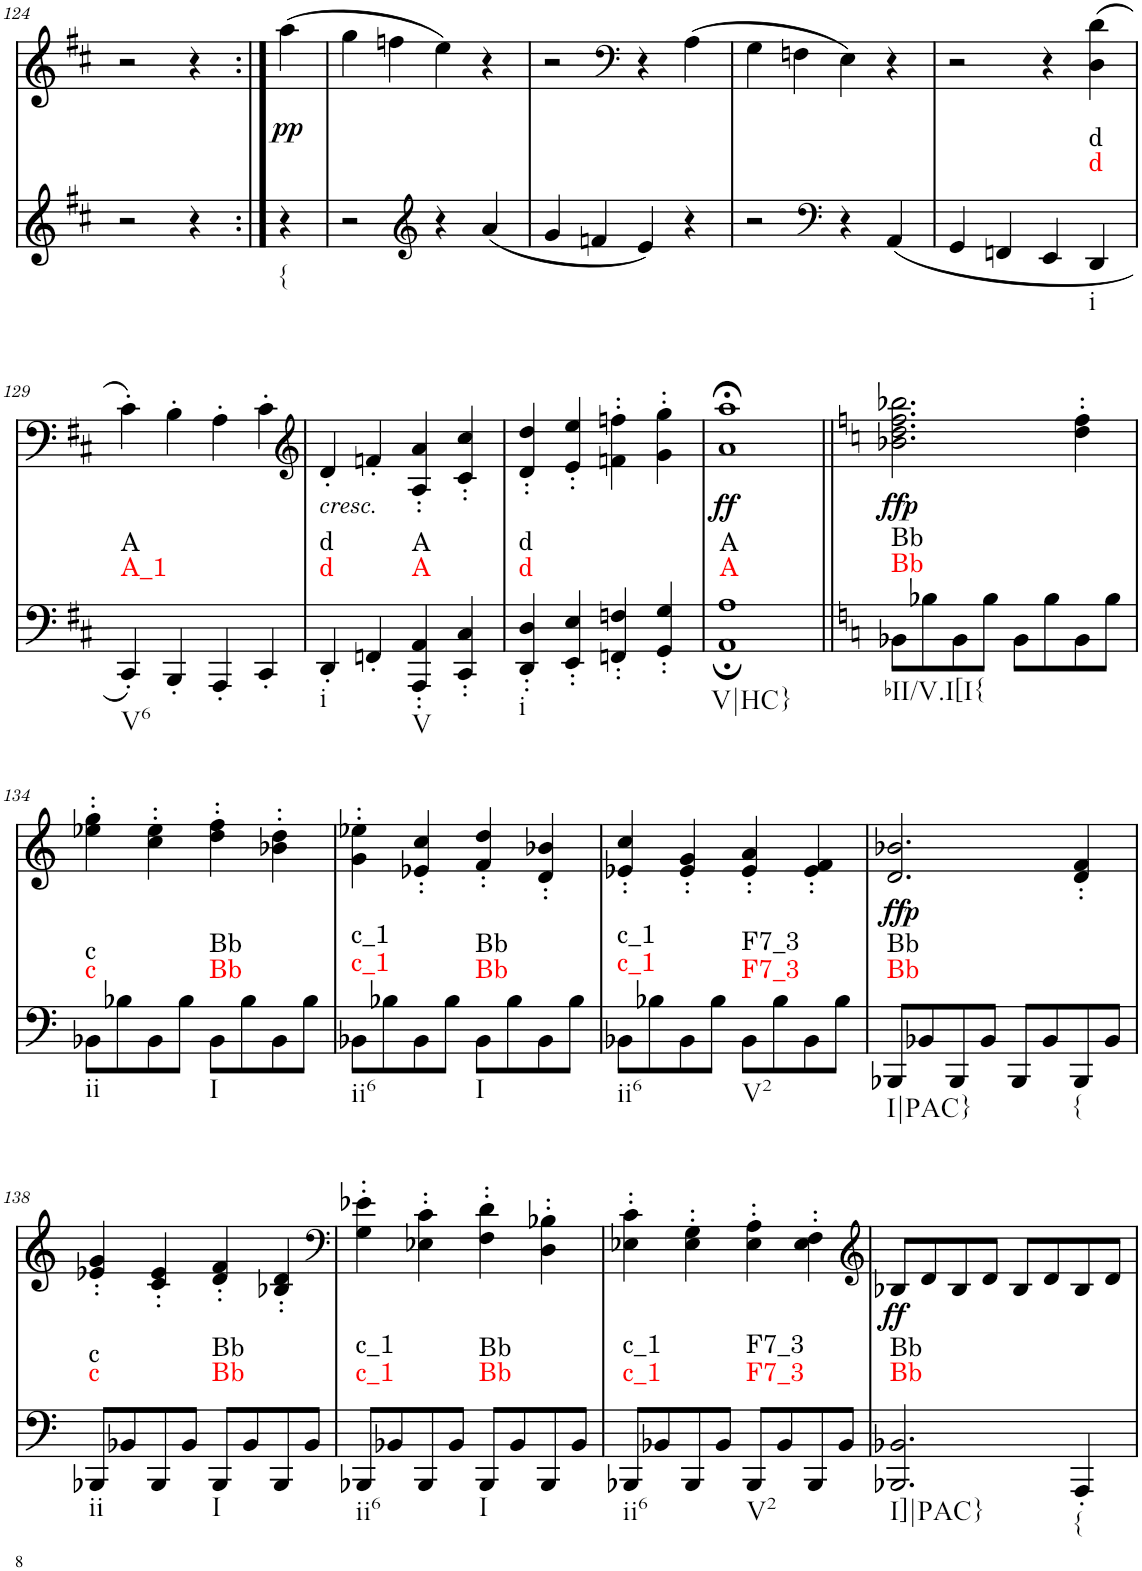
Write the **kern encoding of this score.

**kern	**harte	**kern	**text	**dynam
*part2	*part2	*part1	*part1	*part1
*staff2	*	*staff1	*staff1	*staff1
*I"piano	*	*I"piano	*	*
*I'Pno	*	*I'Pno	*	*
!!LO:PB:g=z
*clefG2	*	*clefG2	*	*
*k[f#c#]	*	*k[f#c#]	*	*
*D:	*	*D:	*	*
*M4/4	*	*M4/4	*	*
=124	=124	=124	=124	=124
2r	.	2r	.	.
4r	.	4r	.	.
=124X1:|!	=124X1:|!	=124X1:|!	=124X1:|!	=124X1:|!
!	!LO:H:kt={	!	!LO:LY:b	!LO:DY:b
4r	N	(4aa\	pp	pp
=125	=125	=125	=125	=125
2r	.	4gg\	.	.
.	.	4ffn\	.	.
*clefG2	*	*	*	*
!	!	!	!LO:LY:b	!
4r	.	4ee\)	pp	.
(4a/	.	4r	.	.
=126	=126	=126	=126	=126
4g/	.	2r	.	.
4fn/	.	.	.	.
*	*	*clefF4	*	*
4e/)	.	4r	.	.
4r	.	(4A\	.	.
=127	=127	=127	=127	=127
2r	.	4G\	.	.
.	.	4Fn\	.	.
*clefF4	*	*	*	*
4r	.	4E\)	.	.
(4AA/	.	4r	.	.
=128	=128	=128	=128	=128
4GG/	.	2r	.	.
4FFn/	.	.	.	.
4EE/	.	4r	.	.
!	!LO:H:n=1:kt=d	!	!	!
!	!LO:H:n=2:kt=d	!	!	!
4DD/	N N	(4D\ 4d\	.	.
!!LO:LB:g=z
=129	=129	=129	=129	=129
!	!LO:H:n=1:kt=A_1	!	!	!
!	!LO:H:n=2:kt=A	!	!	!
4CC#'/)	N N	4c#'\)	.	.
4BBB'/	.	4B'\	.	.
4AAA'/	.	4A'\	.	.
!	!	!	!LO:LY:b	!
4CC#'/	.	4c#'\	<	.
=130	=130	=130	=130	=130
*	*	*clefG2	*	*
!	!LO:H:n=1:kt=d	!LO:TX:b:i:t=cresc.	!	!
!	!LO:H:n=2:kt=d	!	!	!
4DD'/	N N	4d'/	.	.
4FFn'/	.	4fn'/	.	.
!	!LO:H:n=1:kt=A	!	!	!
!	!LO:H:n=2:kt=A	!	!	!
4AAA/' 4AA/'	N N	4A/' 4a/'	.	.
4CC#/' 4C#/'	.	4c#/' 4cc#/'	.	.
=131	=131	=131	=131	=131
!	!LO:H:n=1:kt=d	!	!	!
!	!LO:H:n=2:kt=d	!	!	!
4DD/' 4D/'	N N	4d/' 4dd/'	.	.
4EE/' 4E/'	.	4e/' 4ee/'	.	.
4FFn/' 4Fn/'	.	4fn\' 4ffn\'	.	.
4GG/' 4G/'	.	4g\' 4gg\'	.	.
=132	=132	=132	=132	=132
!	!LO:H:n=1:kt=A	!	!LO:LY:b	!LO:DY:b
!	!LO:H:n=2:kt=A	!	!	!
1AA; 1A;	N N	1a;< 1aa;<	ff	ff
=133||	=133||	=133||	=133||	=133||
*k[]	*	*k[]	*	*
!	!	!	!LO:LY:b	!LO:DY:b
!	!LO:H:n=1:kt=Bb	!	!	!LO:DY:n=1:b
!	!LO:H:n=2:kt=Bb	!	!	!
8BB-X\L	N N	2.b-X\ 2.dd\ 2.ff\ 2.bb-X\	ffp	ff p
8B-X\	.	.	.	.
8BB-\	.	.	.	.
8B-\J	.	.	.	.
8BB-\L	.	.	.	.
8B-\	.	.	.	.
8BB-\	.	4dd\' 4ff\'	.	.
8B-\J	.	.	.	.
!!LO:LB:g=z
=134	=134	=134	=134	=134
!	!LO:H:n=1:kt=c	!	!	!
!	!LO:H:n=2:kt=c	!	!	!
8BB-X\L	N N	4ee-X\' 4gg\'	.	.
8B-X\	.	.	.	.
8BB-\	.	4cc\' 4ee-\'	.	.
8B-\J	.	.	.	.
!	!LO:H:n=1:kt=Bb	!	!	!
!	!LO:H:n=2:kt=Bb	!	!	!
8BB-\L	N N	4dd\' 4ff\'	.	.
8B-\	.	.	.	.
8BB-\	.	4b-X\' 4dd\'	.	.
8B-\J	.	.	.	.
=135	=135	=135	=135	=135
!	!LO:H:n=1:kt=c_1	!	!	!
!	!LO:H:n=2:kt=c_1	!	!	!
8BB-X\L	N N	4g\' 4ee-X\'	.	.
8B-X\	.	.	.	.
8BB-\	.	4e-X/' 4cc/'	.	.
8B-\J	.	.	.	.
!	!LO:H:n=1:kt=Bb	!	!	!
!	!LO:H:n=2:kt=Bb	!	!	!
8BB-\L	N N	4f/' 4dd/'	.	.
8B-\	.	.	.	.
8BB-\	.	4d/' 4b-X/'	.	.
8B-\J	.	.	.	.
=136	=136	=136	=136	=136
!	!LO:H:n=1:kt=c_1	!	!	!
!	!LO:H:n=2:kt=c_1	!	!	!
8BB-X\L	N N	4e-X/' 4cc/'	.	.
8B-X\	.	.	.	.
8BB-\	.	4e-/' 4g/'	.	.
8B-\J	.	.	.	.
!	!LO:H:n=1:kt=F7_3	!	!	!
!	!LO:H:n=2:kt=F7_3	!	!	!
8BB-\L	N N	4e-/' 4a/'	.	.
8B-\	.	.	.	.
8BB-\	.	4e-/' 4f/'	.	.
8B-\J	.	.	.	.
=137	=137	=137	=137	=137
!	!	!	!LO:LY:b	!LO:DY:b
!	!LO:H:n=1:kt=Bb	!	!	!LO:DY:n=1:b
!	!LO:H:n=2:kt=Bb	!	!	!
8BBB-X/L	N N	2.d/ 2.b-X/	ffp	ff p
8BB-X/	.	.	.	.
8BBB-/	.	.	.	.
8BB-/J	.	.	.	.
8BBB-/L	.	.	.	.
8BB-/	.	.	.	.
!	!LO:H:kt={	!	!	!
8BBB-/	N	4d/' 4f/'	.	.
8BB-/J	.	.	.	.
!!LO:LB:g=z
=138	=138	=138	=138	=138
!	!LO:H:n=1:kt=c	!	!	!
!	!LO:H:n=2:kt=c	!	!	!
8BBB-X/L	N N	4e-X/' 4g/'	.	.
8BB-X/	.	.	.	.
8BBB-/	.	4c/' 4e-/'	.	.
8BB-/J	.	.	.	.
!	!LO:H:n=1:kt=Bb	!	!	!
!	!LO:H:n=2:kt=Bb	!	!	!
8BBB-/L	N N	4d/' 4f/'	.	.
8BB-/	.	.	.	.
8BBB-/	.	4B-X/' 4d/'	.	.
8BB-/J	.	.	.	.
=139	=139	=139	=139	=139
*	*	*clefF4	*	*
!	!LO:H:n=1:kt=c_1	!	!	!
!	!LO:H:n=2:kt=c_1	!	!	!
8BBB-X/L	N N	4G\' 4e-X\'	.	.
8BB-X/	.	.	.	.
8BBB-/	.	4E-X\' 4c\'	.	.
8BB-/J	.	.	.	.
!	!LO:H:n=1:kt=Bb	!	!	!
!	!LO:H:n=2:kt=Bb	!	!	!
8BBB-/L	N N	4F\' 4d\'	.	.
8BB-/	.	.	.	.
8BBB-/	.	4D\' 4B-X\'	.	.
8BB-/J	.	.	.	.
=140	=140	=140	=140	=140
!	!LO:H:n=1:kt=c_1	!	!	!
!	!LO:H:n=2:kt=c_1	!	!	!
8BBB-X/L	N N	4E-X\' 4c\'	.	.
8BB-X/	.	.	.	.
8BBB-/	.	4E-\' 4G\'	.	.
8BB-/J	.	.	.	.
!	!LO:H:n=1:kt=F7_3	!	!	!
!	!LO:H:n=2:kt=F7_3	!	!	!
8BBB-/L	N N	4E-\' 4A\'	.	.
8BB-/	.	.	.	.
8BBB-/	.	4E-\' 4F\'	.	.
8BB-/J	.	.	.	.
=141	=141	=141	=141	=141
*	*	*clefG2	*	*
!	!LO:H:n=1:kt=Bb	!	!LO:LY:b	!LO:DY:b
!	!LO:H:n=2:kt=Bb	!	!	!
2.BBB-X/ 2.BB-X/	N N	8B-X/L	ff	ff
.	.	8d/	.	.
.	.	8B-/	.	.
.	.	8d/J	.	.
.	.	8B-/L	.	.
.	.	8d/	.	.
!	!LO:H:kt={	!	!	!
4AAA'/	N	8B-/	.	.
.	.	8d/J	.	.
=	=	=	=	=
*-	*-	*-	*-	*-
